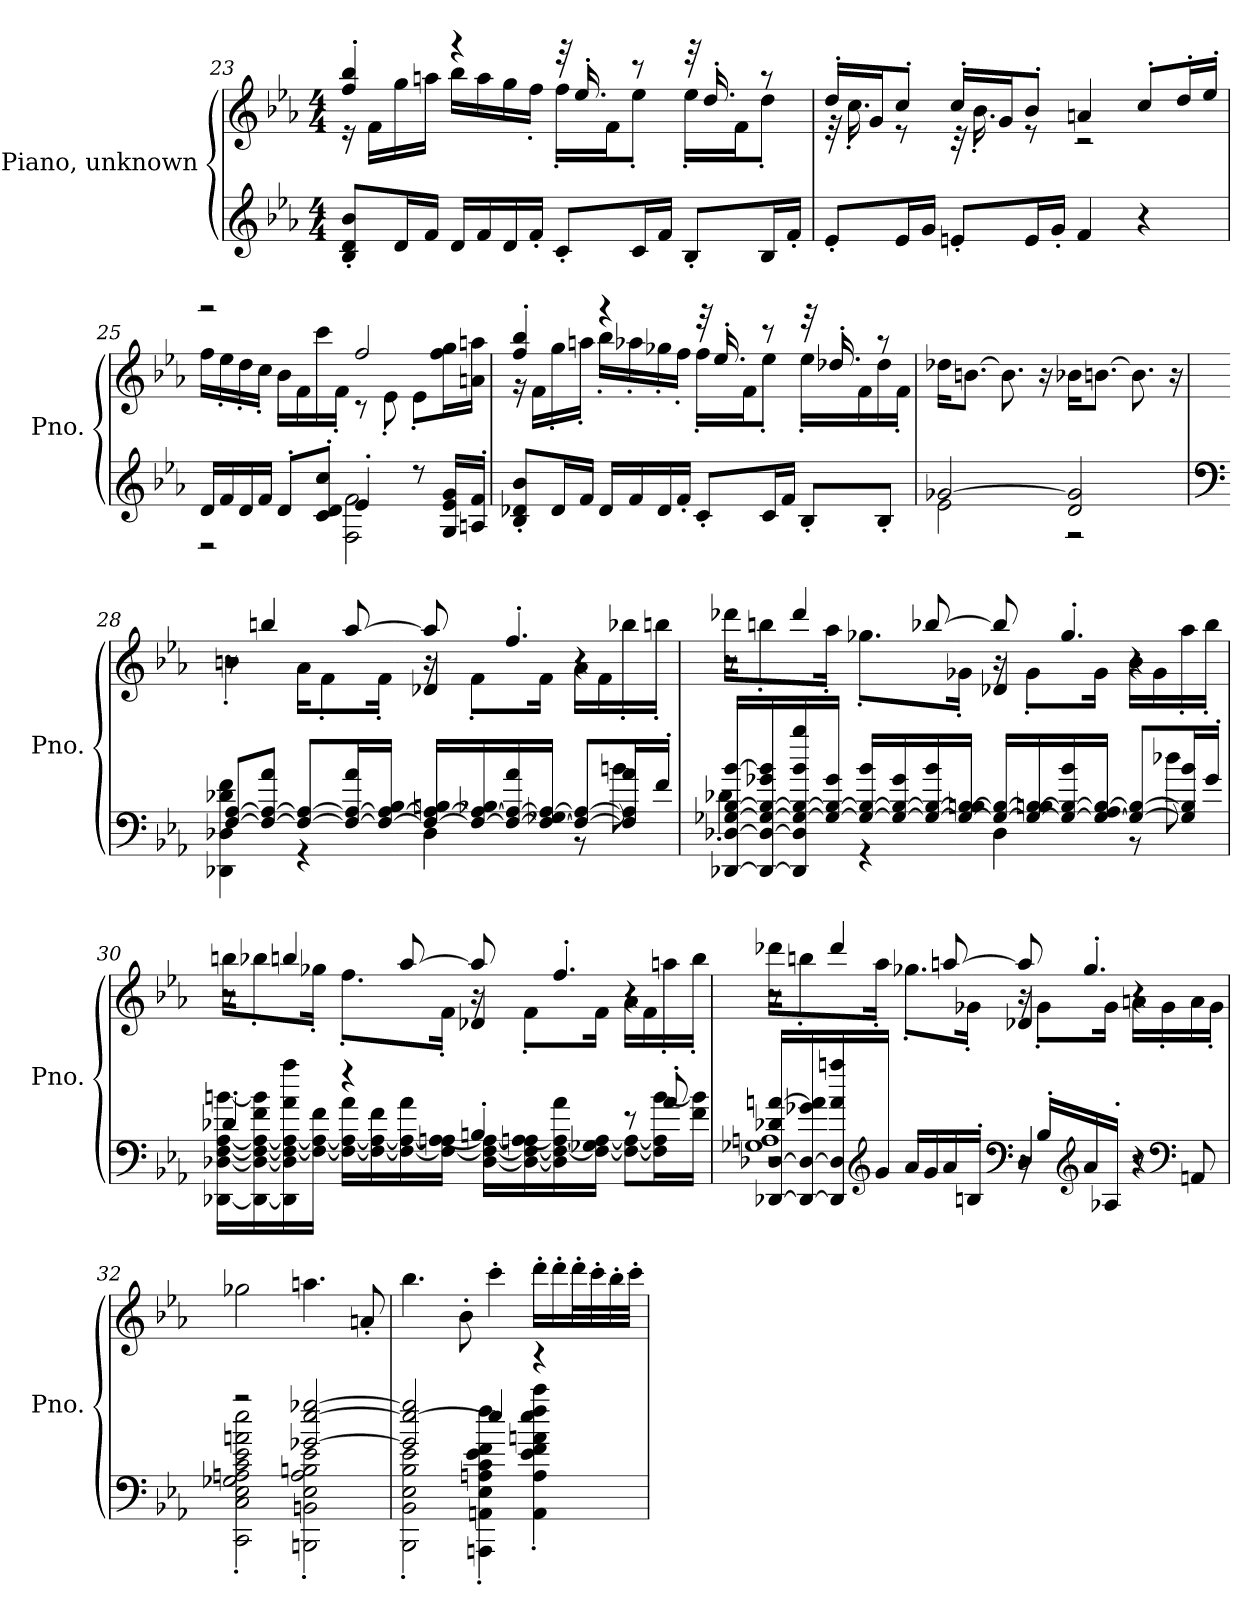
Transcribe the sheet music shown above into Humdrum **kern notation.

**kern	**kern
*part1	*part1
*staff2	*staff1
*I"Piano, unknown	*
*I'Pno.	*
!!LO:LB:g=z
*clefG2	*clefG2
*k[b-e-a-]	*k[b-e-a-]
*M4/4	*M4/4
=23	=23
*	*^
8B-/' 8d/' 8b-/'L	4ff/' 4bb-/'	16r
.	.	16f\LL
16d/L	.	16gg\
16f/JJ	.	16aan\JJ
16d/LL	4r	16bb-\LL
16f/	.	16aa\
16d/	.	16gg\
16f'/JJ	.	16ff'\JJ
8c'/L	32r	16ff'\LL
.	16.ee-'/	.
.	.	16f\J
16c/L	8r	8ee-'\J
16f/JJ	.	.
8B-'/L	32r	16ee-'\LL
.	16.dd'/	.
.	.	16f\J
16B-/L	8r	8dd'\J
16f'/JJ	.	.
=24	=24	=24
8e-'/L	16dd'/LL	32r
.	.	16.cc'\
.	16g/J	.
16e-/L	8cc'/J	8r
16g/JJ	.	.
8en'/L	16cc'/LL	32r
.	.	16.b-'\
.	16g/J	.
16e/L	8b-'/J	8r
16g'/JJ	.	.
4f/	4an/	2r
4r	8cc'/L	.
.	16dd'/L	.
.	16ee-'/JJ	.
!!LO:PB:g=z	!!
=25	=25	=25
*^	*	*
16d/LL	2r	2r	16ff\LL
16f/	.	.	16ee-'\
16d/	.	.	16dd'\
16f/JJ	.	.	16cc'\JJ
8d'/L	.	.	16b-\LL
.	.	.	16f\
8c/' 8d/' 8cc/'J	.	.	16ccc\
.	.	.	16f'\JJ
4e-'/	2F\ 2f\	2ff/	8r
.	.	.	8e-'\
8r	.	.	8e-'\L
16G/ 16e-/ 16g/LL	.	.	16ff\ 16gg\L
16An/' 16f/'JJ	.	.	16an\ 16aan\JJ
*v	*v	*	*
=26	=26	=26
8B-/' 8d-X/' 8b-/'L	4ff/' 4bb-/'	16r
.	.	16f\LL
16d-/L	.	16gg'\
16f/JJ	.	16aan'\JJ
16d-/LL	4r	16bb-'\LL
16f/	.	16aa-X'\
16d-/	.	16gg-X'\
16f'/JJ	.	16ff'\JJ
8c'/L	32r	16ff'\LL
.	16.ee-'/	.
.	.	16f\J
16c/L	8r	8ee-'\J
16f/JJ	.	.
8B-'/L	32r	16ee-'\LL
.	16.dd-X'/	.
.	.	16f\
8B-'/J	8r	16dd-\
.	.	16f'\JJ
*	*v	*v
!!LO:LB:g=z
=27	=27
*^	*
[2g-X/	2e-\	16dd-X\KL
.	.	[8.bn\J
.	.	8.b\]
.	.	16r
2d/ 2g-/]	2r	16b-X\KL
.	.	[8.bn\J
.	.	8.b\]
.	.	16r
=28	=28	=28
*clefF4	*	*
*	*	*^
*	*	*	*^
[8F/ [8A-/L	4DD-X\ 4D-X\ 4d-X\ 4f\	8r	4bn'\	2r
8F/_ 8A-/_ 8a-/J	.	4bbn/	.	.
8F/_ 8A-/_L	4r	.	16a-\KL	.
.	.	.	8f'\	.
16F/_ 16A-/_ 16a-/L	.	[8aa-/	.	.
16F/_ 16A-/_ 16B-/JJ	.	.	16f'\Jk	.
16F/_ 16A-/_ 16Bn/LL	4D-\	8aa-/]	16r	4d-X/
16F/_ 16A-/_ 16B-X/	.	.	8f'\L	.
16F/_ 16A-/_ 16a-/	.	4.ff'/	.	.
16F/_ 16G-X/ 16A-/_JJ	.	.	16f\Jk	.
8F/_ 8A-/_L	8r	.	16a-\LL	4r
.	.	.	16f\	.
16F/] 16A-/] 16a-/L	8bn\	.	16bb-X'\	.
16f'/JJ	.	.	16bbn'\JJ	.
!!LO:LB:g=z	!!	!!
=29	=29	=29	=29	=29
[16DD-X/ [16D-X/ [16G-X/ [16B-/ [16b-/LL	4d-X'\	8r	16ddd-X\KL	2r
16DD-/_ 16D-/_ 16G-/_ 16B-/_ 16g-X/ 16b-/]	.	.	8bbn'\	.
16DD-/] 16D-/] 16G-/_ 16B-/_ 16b-/ 16bb-/	.	4ddd-/	.	.
16G-/_ 16B-/_ 16g-/JJ	.	.	16aa-'\Jk	.
16G-/_ 16B-/_ 16b-/LL	4r	.	8.gg-X'\L	.
16G-/_ 16B-/_ 16g-/	.	.	.	.
16G-/_ 16B-/_ 16b-/	.	[8bb-X/	.	.
16G-/_ 16B-/_ 16Bn/JJ	.	.	16g-X'\Jk	.
16G-/_ 16B-/_LL	4D-\	8bb-/]	16r	4d-X/
16G-/_ 16B-/_ 16Bn/	.	.	8g-'\L	.
16G-/_ 16B-/_ 16b-/	.	4.gg-'/	.	.
16G-/_ 16A-/ 16B-/_JJ	.	.	16g-\Jk	.
8G-/_ 8B-/_L	8r	.	16b-\LL	4r
.	.	.	16g-\	.
16G-/] 16B-/] 16b-/L	8dd-X\	.	16aa-'\	.
16g-'/JJ	.	.	16bb-'\JJ	.
!!LO:LB:g=z	!!	!!
=30	=30	=30	=30	=30
4d-X'/	[16DD-X\ [16D-X\ [16F\ [16A-\ [16bn\LL	8r	16bbn\KL	2r
.	16DD-\_ 16D-\_ 16F\_ 16A-\_ 16f\ 16b\]	.	8bb-X'\	.
.	16DD-\] 16D-\] 16F\_ 16A-\_ 16a-\ 16aa-\	4bbn/	.	.
.	16F\_ 16A-\_ 16f\JJ	.	16gg-X'\Jk	.
4r	16F\_ 16A-\_ 16a-\LL	.	8.ff'\L	.
.	16F\_ 16A-\_ 16f\	.	.	.
.	16F\_ 16A-\_ 16a-\	[8aa-/	.	.
.	16F\_ 16A-\_ 16An\JJ	.	16f'\Jk	.
4Bn'/	[16D-\ 16F\_ 16A-\_LL	8aa-/]	16r	4d-X/
.	16D-\_ 16F\_ 16A-\_ 16An\	.	8f'\L	.
.	16D-\] 16F\_ 16A-\_ 16a-\	4.ff'/	.	.
.	16F\_ 16G-X\ 16A-\_JJ	.	16f\Jk	.
8r	8F\_ 8A-\_L	.	16a-\LL	4r
.	.	.	16f\	.
8a-'/	16F\] 16A-\] [16b\L	.	16aan'\	.
.	16f\ 16b\]JJ	.	16bb'\JJ	.
!!LO:LB:g=z	!!	!!
=31	=31	=31	=31	=31
*	*^	*	*	*
[16DD-X/ [16D-X/ 16d-X/ [16an/LL	1G-X 1An	2r	8r	16ddd-X\KL	2r
16DD-/_ 16D-/_ 16g-X/ 16a/]	.	.	.	8bbn'\	.
16DD-/] 16D-/] 16a/ 16aan/	.	.	4ddd-/	.	.
*clefG2	*	*	*	*	*
16g-/JJ	.	.	.	16aa-'\Jk	.
16a/LL	.	.	.	8.gg-X'\L	.
16g-/	.	.	.	.	.
16a/	.	.	[8aan/	.	.
16Bn'/JJ	.	.	.	16g-X'\Jk	.
*clefF4	*	*	*	*	*
16r	.	4D-/	8aa/]	16r	4d-X/
16B'/LL	.	.	.	8g-'\L	.
*clefG2	*	*	*	*	*
16a/	.	.	4.gg-'/	.	.
16A-X'/JJ	.	.	.	16g-\Jk	.
8r	.	4r	.	16an\LL	4r
.	.	.	.	16g-'\	.
*clefF4	*	*	*	*	*
8AAn/	.	.	.	16a\	.
.	.	.	.	16g-'\JJ	.
*	*v	*v	*	*	*
*	*	*v	*v	*v
=32	=32	=32
2r	2CC\' 2C\' 2E-\' 2G-X\' 2An\' 2c\' 2e-\' 2an\' 2ee-\'	2gg-X\
[2g-X/ [2ee-/ [2gg-X/	2BBBn\' 2BBn\' 2E-\' 2A\' 2Bn\' 2e-\'	4.aan\
.	.	8an'/
!!LO:LB:g=z
=33	=33	=33
2g-/] 2ee-/_ 2gg-/]	2BBB-\' 2BB-\' 2E-\' 2B-\' 2e-\'	4.bb-\
.	.	8b-'\
4ee-/]	4AAAn\' 4AAn\' 4E-\' 4An\' 4c\' 4e-\' 4f\' 4ff\'	4ccc'\
4r	4AA\' 4A\' 4e-\' 4f\' 4an\' 4ee-\' 4ff\' 4ccc\'	16ddd'\LL
.	.	16ddd'\
.	.	32ddd'\L
.	.	32ccc'\
.	.	32bb-'\
.	.	32ccc'\JJJ
*v	*v	*
=	=
*-	*-
